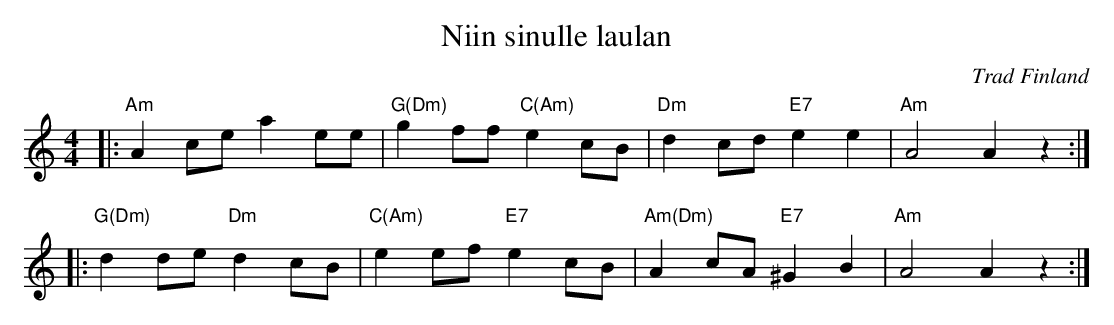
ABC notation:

X:1
T: Niin sinulle laulan
O: Trad Finland
M: 4/4
L: 1/8
K: Am
|: "Am"A2 ce a2 ee \
| "G(Dm)"g2 ff "C(Am)"e2 cB \
| "Dm"d2 cd "E7"e2 e2 \
| "Am"A4 A2 z2 :|
|: "G(Dm)"d2 de "Dm"d2 cB \
| "C(Am)"e2ef "E7"e2 cB \
| "Am(Dm)"A2 cA "E7"^G2 B2 \
| "Am"A4 A2 z2 :|
